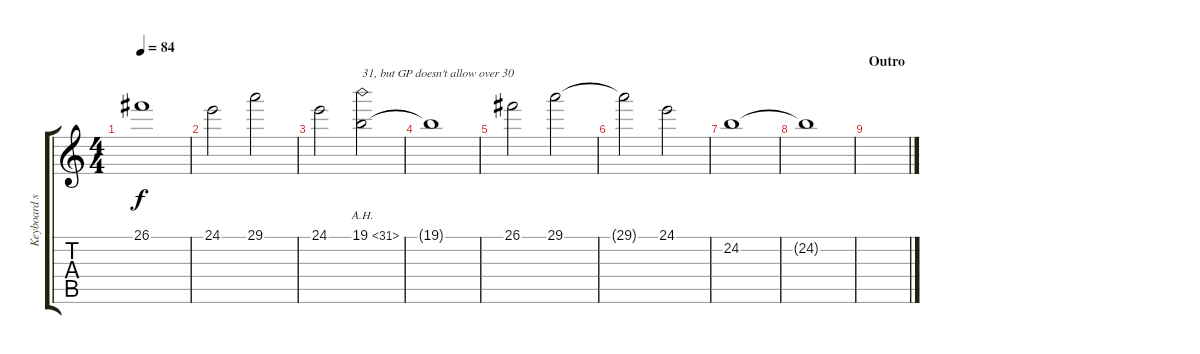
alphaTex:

\track ("Keyboard strings effect" "Keyboard s") {instrument violin}
\staff {score tabs}
\tuning (E4 B3 G3 D3 A2 E2) {hide}
\ts (4 4)
\tempo 84
\clef g2
\ks c
26.1.1{dy f} |
24.1.2 29.1.2 |
24.1.2 19.1{ah 12}.2{txt "31, but GP doesn't allow over 30"} |
19.1{t}.1 |
26.1.2 29.1.2 |
29.1{t}.2 24.1.2 |
24.2.1 |
24.2{t}.1 |
\section ("" "Outro")
